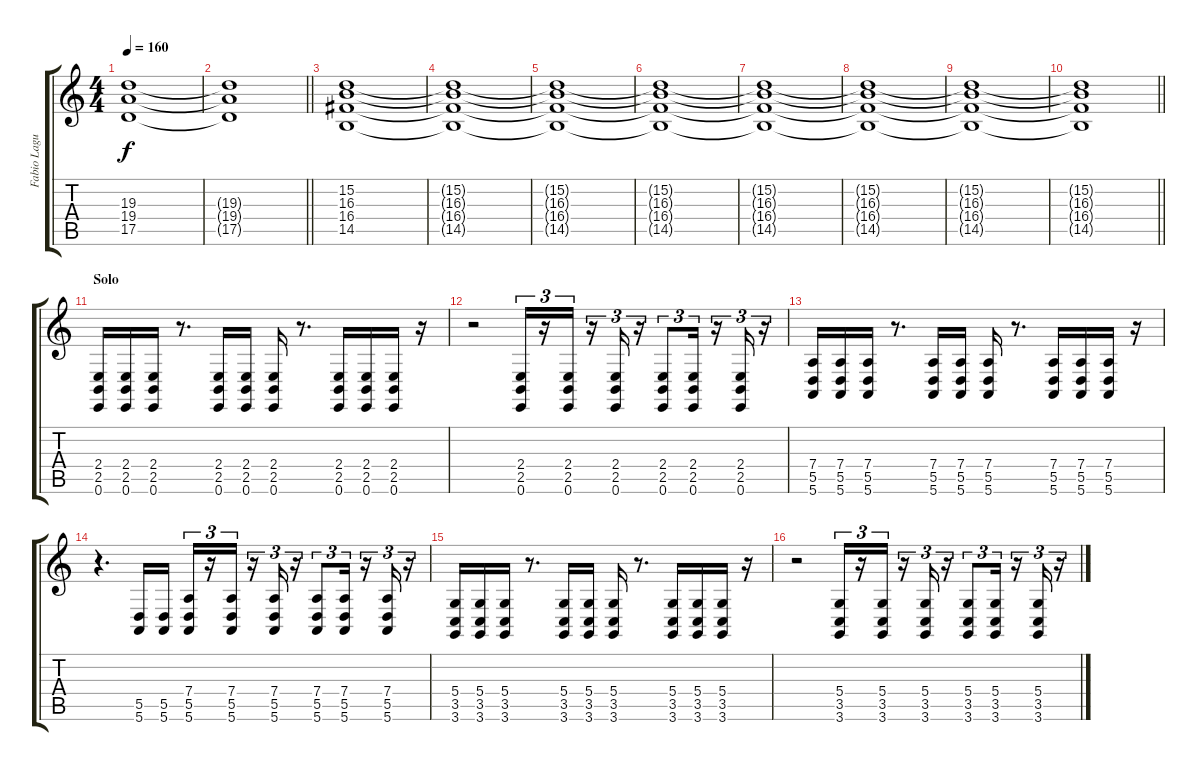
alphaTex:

\track ("Fabio Laguna" "Fabio Lagu") {instrument stringensemble1}
\staff {score tabs}
\tuning (E4 B3 G3 D3 A2 E2) {hide}
\ts (4 4)
\tempo 160
\clef g2
\ks c
(19.3{t} 19.4{t} 17.5{t}).1{dy f} |
\barLineRight lightlight
(19.3{t} 19.4{t} 17.5{t}).1 |
(15.2 16.3 16.4 14.5).1 |
(15.2{t} 16.3{t} 16.4{t} 14.5{t}).1 |
(15.2{t} 16.3{t} 16.4{t} 14.5{t}).1 |
(15.2{t} 16.3{t} 16.4{t} 14.5{t}).1 |
(15.2{t} 16.3{t} 16.4{t} 14.5{t}).1 |
(15.2{t} 16.3{t} 16.4{t} 14.5{t}).1 |
(15.2{t} 16.3{t} 16.4{t} 14.5{t}).1 |
\barLineRight lightlight
(15.2{t} 16.3{t} 16.4{t} 14.5{t}).1 |
\section ("" "Solo")
(2.4 2.5 0.6).16{volume 16 balance 11} (2.4 2.5 0.6).16 (2.4 2.5 0.6).16 r.8{d} (2.4 2.5 0.6).16 (2.4 2.5 0.6).16 (2.4 2.5 0.6).16 r.8{d} (2.4 2.5 0.6).16 (2.4 2.5 0.6).16 (2.4 2.5 0.6).16 r.16 |
r.2 (2.4 2.5 0.6).16{tu (3 2)} r.16{tu (3 2)} (2.4 2.5 0.6).16{tu (3 2)} r.16{tu (3 2)} (2.4 2.5 0.6).16{tu (3 2)} r.16{tu (3 2)} (2.4 2.5 0.6).8{tu (3 2)} (2.4 2.5 0.6).16{tu (3 2)} r.16{tu (3 2)} (2.4 2.5 0.6).16{tu (3 2)} r.16{tu (3 2)} |
(7.4 5.5 5.6).16 (7.4 5.5 5.6).16 (7.4 5.5 5.6).16 r.8{d} (7.4 5.5 5.6).16 (7.4 5.5 5.6).16 (7.4 5.5 5.6).16 r.8{d} (7.4 5.5 5.6).16 (7.4 5.5 5.6).16 (7.4 5.5 5.6).16 r.16 |
r.4{d} (5.5 5.6).16 (5.5 5.6).16 (7.4 5.5 5.6).16{tu (3 2)} r.16{tu (3 2)} (7.4 5.5 5.6).16{tu (3 2)} r.16{tu (3 2)} (7.4 5.5 5.6).16{tu (3 2)} r.16{tu (3 2)} (7.4 5.5 5.6).8{tu (3 2)} (7.4 5.5 5.6).16{tu (3 2)} r.16{tu (3 2)} (7.4 5.5 5.6).16{tu (3 2)} r.16{tu (3 2)} |
(5.4 3.5 3.6).16 (5.4 3.5 3.6).16 (5.4 3.5 3.6).16 r.8{d} (5.4 3.5 3.6).16 (5.4 3.5 3.6).16 (5.4 3.5 3.6).16 r.8{d} (5.4 3.5 3.6).16 (5.4 3.5 3.6).16 (5.4 3.5 3.6).16 r.16 |
r.2 (5.4 3.5 3.6).16{tu (3 2)} r.16{tu (3 2)} (5.4 3.5 3.6).16{tu (3 2)} r.16{tu (3 2)} (5.4 3.5 3.6).16{tu (3 2)} r.16{tu (3 2)} (5.4 3.5 3.6).8{tu (3 2)} (5.4 3.5 3.6).16{tu (3 2)} r.16{tu (3 2)} (5.4 3.5 3.6).16{tu (3 2)} r.16{tu (3 2)}
